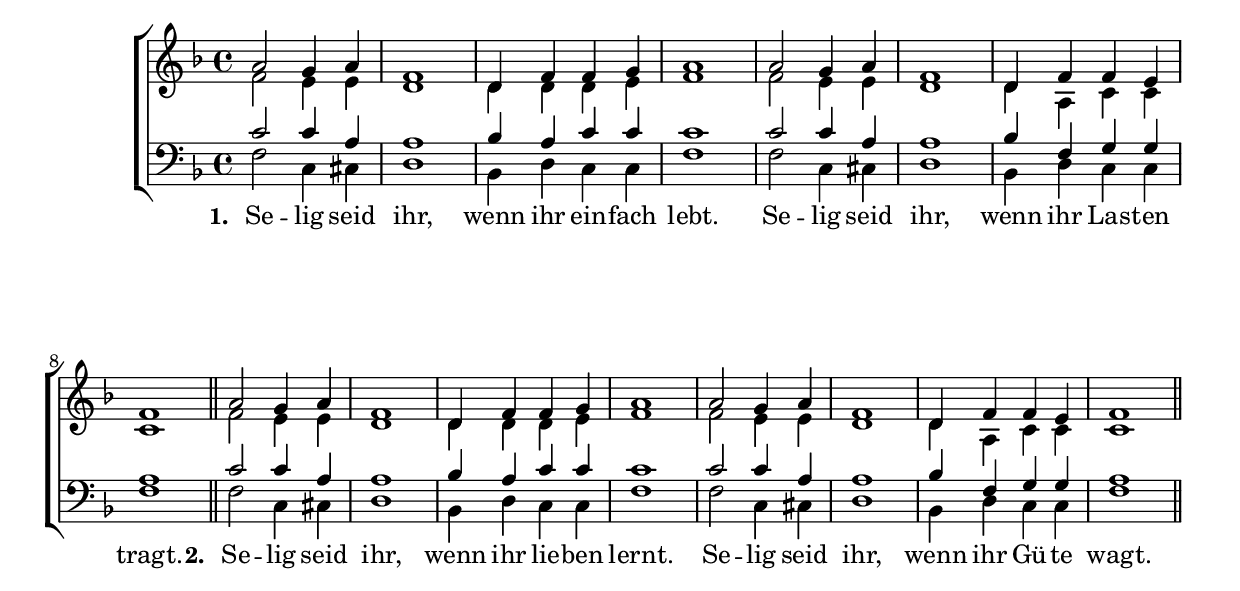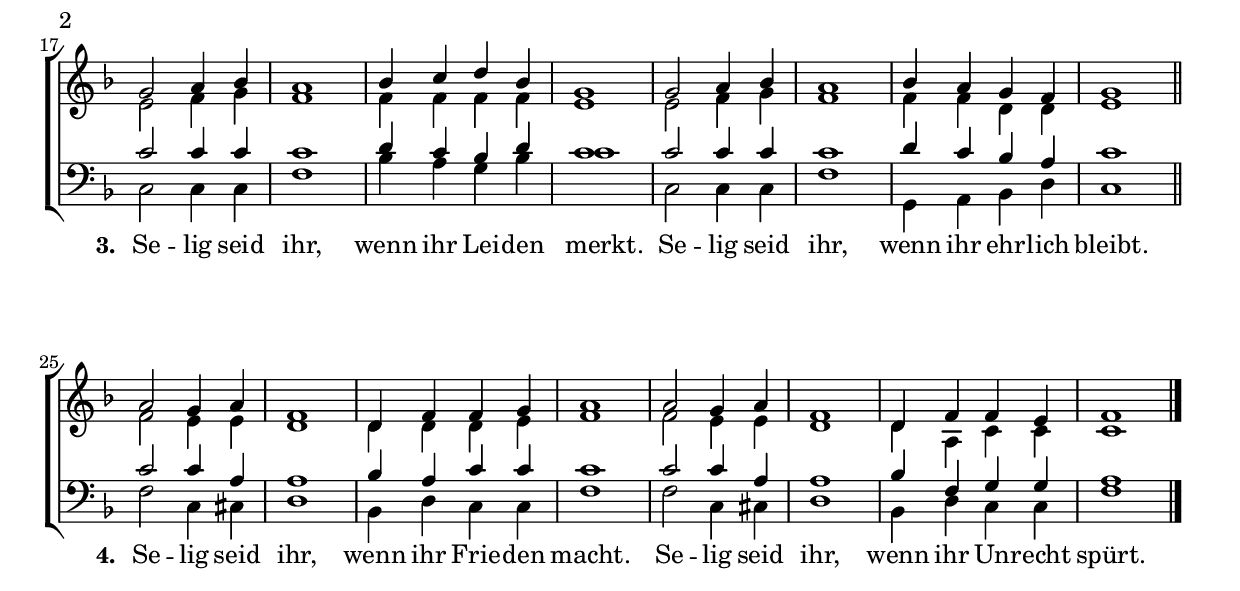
\include "deutsch.ly"

#(set! paper-alist (cons '("kindle" . (cons (* 210 mm) (* 100 mm))) paper-alist))
#(set-default-paper-size "kindle")

\pointAndClickOff

Praes = {
  \time 4/4
  \key f \major
}

SopranA = \relative a' {
  \repeat unfold 2 { a2 g4 a | f1 | } \alternative {{ d4 f f g | a1 | } { d,4 f f e | f1 | }}
}
SopranB = \relative g' {
  \repeat unfold 2 { g2 a4 b | a1 | } \alternative {{ b4 c d b | g1 | } { b4 a g f | g1 | }}
}

AltA = \relative f' {
  \repeat unfold 2 { f2 e4 e | d1 | } \alternative {{ d4 d d e | f1 | } { d4 a c c | c1 | }}
}
AltB = \relative e' {
  \repeat unfold 2 { e2 f4 g | f1 | } \alternative {{ f4 f f f | e1 | } { f4 f d d | e1 | }}
}

TenorA = \relative c' {
  \repeat unfold 2 { c2 c4 a | a1 | } \alternative {{ b4 a c c | c1 | } { b4 f g g | a1 | }}
}
TenorB = \relative c' {
  \repeat unfold 2 { c2 c4 c | c1 | } \alternative {{ d4 c b d | c1 | } { d4 c b a | c1 | }}
}

BassA = \relative f {
  \repeat unfold 2 { f2 c4 cis | d1 | b4 d c c | f1 | }
}
BassB = \relative c {
  \repeat unfold 2 { c2 c4 c | f1 | } \alternative {{ b4 a g b | c1 | } { g,4 a b d | c1 | }}
}

\new ChoirStaff <<
\new Staff <<
   { \Praes \new Voice = "Sopran" { \voiceOne
     \repeat unfold 2 { \SopranA \bar "||" }
     \SopranB \bar "||"
     \SopranA \bar "|."
   }}
   { \Praes \new Voice = "Alt" { \voiceTwo
     \repeat unfold 2 { \AltA \bar "||" }
     \AltB \bar "||"
     \AltA \bar "|." }}
  >>
\new Staff <<
   { \Praes \new Voice = "Tenor" { \clef "bass" \voiceOne
     \repeat unfold 2 { \TenorA \bar "||" }
     \TenorB \bar "||"
     \TenorA \bar "|."
   }}
   { \Praes \new Voice = "Bass" { \clef "bass" \voiceTwo
     \repeat unfold 2 { \BassA \bar "||" }
     \BassB \bar "||"
     \BassA \bar "|." }}
   \new Lyrics \lyricsto "Bass" {
     \set stanza = #"1. " Se -- lig seid ihr, wenn ihr ein -- fach lebt.
     Se -- lig seid ihr, wenn ihr Las -- ten tragt.
     \set stanza = #"2. " Se -- lig seid ihr, wenn ihr lie -- ben lernt.
     Se -- lig seid ihr, wenn ihr Gü -- te wagt.
     \set stanza = #"3. " Se -- lig seid ihr, wenn ihr Lei -- den merkt.
     Se -- lig seid ihr, wenn ihr ehr -- lich bleibt.
     \set stanza = #"4. " Se -- lig seid ihr, wenn ihr Frie -- den macht.
     Se -- lig seid ihr, wenn ihr Un -- recht spürt.
     }
  >>
>>
